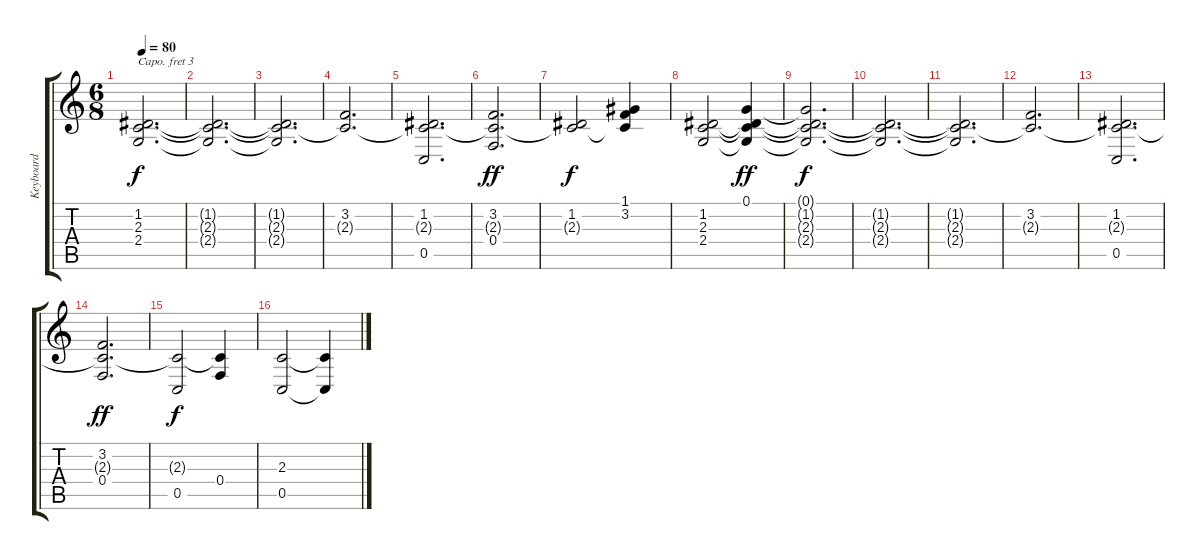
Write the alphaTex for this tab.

\track ("Keyboard" "Keyboard") {instrument stringensemble2}
\staff {score tabs}
\capo 3
\tuning (E4 B3 G3 D3 A2 E2) {hide}
\ts (6 8)
\tempo 80
\clef g2
\ks c
(1.2 2.3{t} 2.4{t}).2{d dy f volume 6} |
(1.2{t} 2.3{t} 2.4{t}).2{d} |
(1.2{t} 2.3{t} 2.4{t}).2{d} |
(3.2 2.3{t}).2{d} |
(1.2 2.3{t} 0.5).2{d} |
(3.2 2.3{t} 0.4).2{d dy ff} |
(1.2 2.3{t}).2{dy f} (1.1 3.2 2.3{t}).4 |
(1.2 2.3 2.4).2 (0.1 1.2{t} 2.3{t} 2.4{t}).4{dy ff} |
(0.1{t} 1.2{t} 2.3{t} 2.4{t}).2{d dy f} |
(1.2{t} 2.3{t} 2.4{t}).2{d} |
(1.2{t} 2.3{t} 2.4{t}).2{d} |
(3.2 2.3{t}).2{d} |
(1.2 2.3{t} 0.5).2{d} |
(3.2 2.3{t} 0.4).2{d dy ff} |
(2.3{t} 0.5).2{dy f} (2.3{t} 0.4).4 |
(2.3 0.5).2 (2.3{t} 0.5{t}).4
